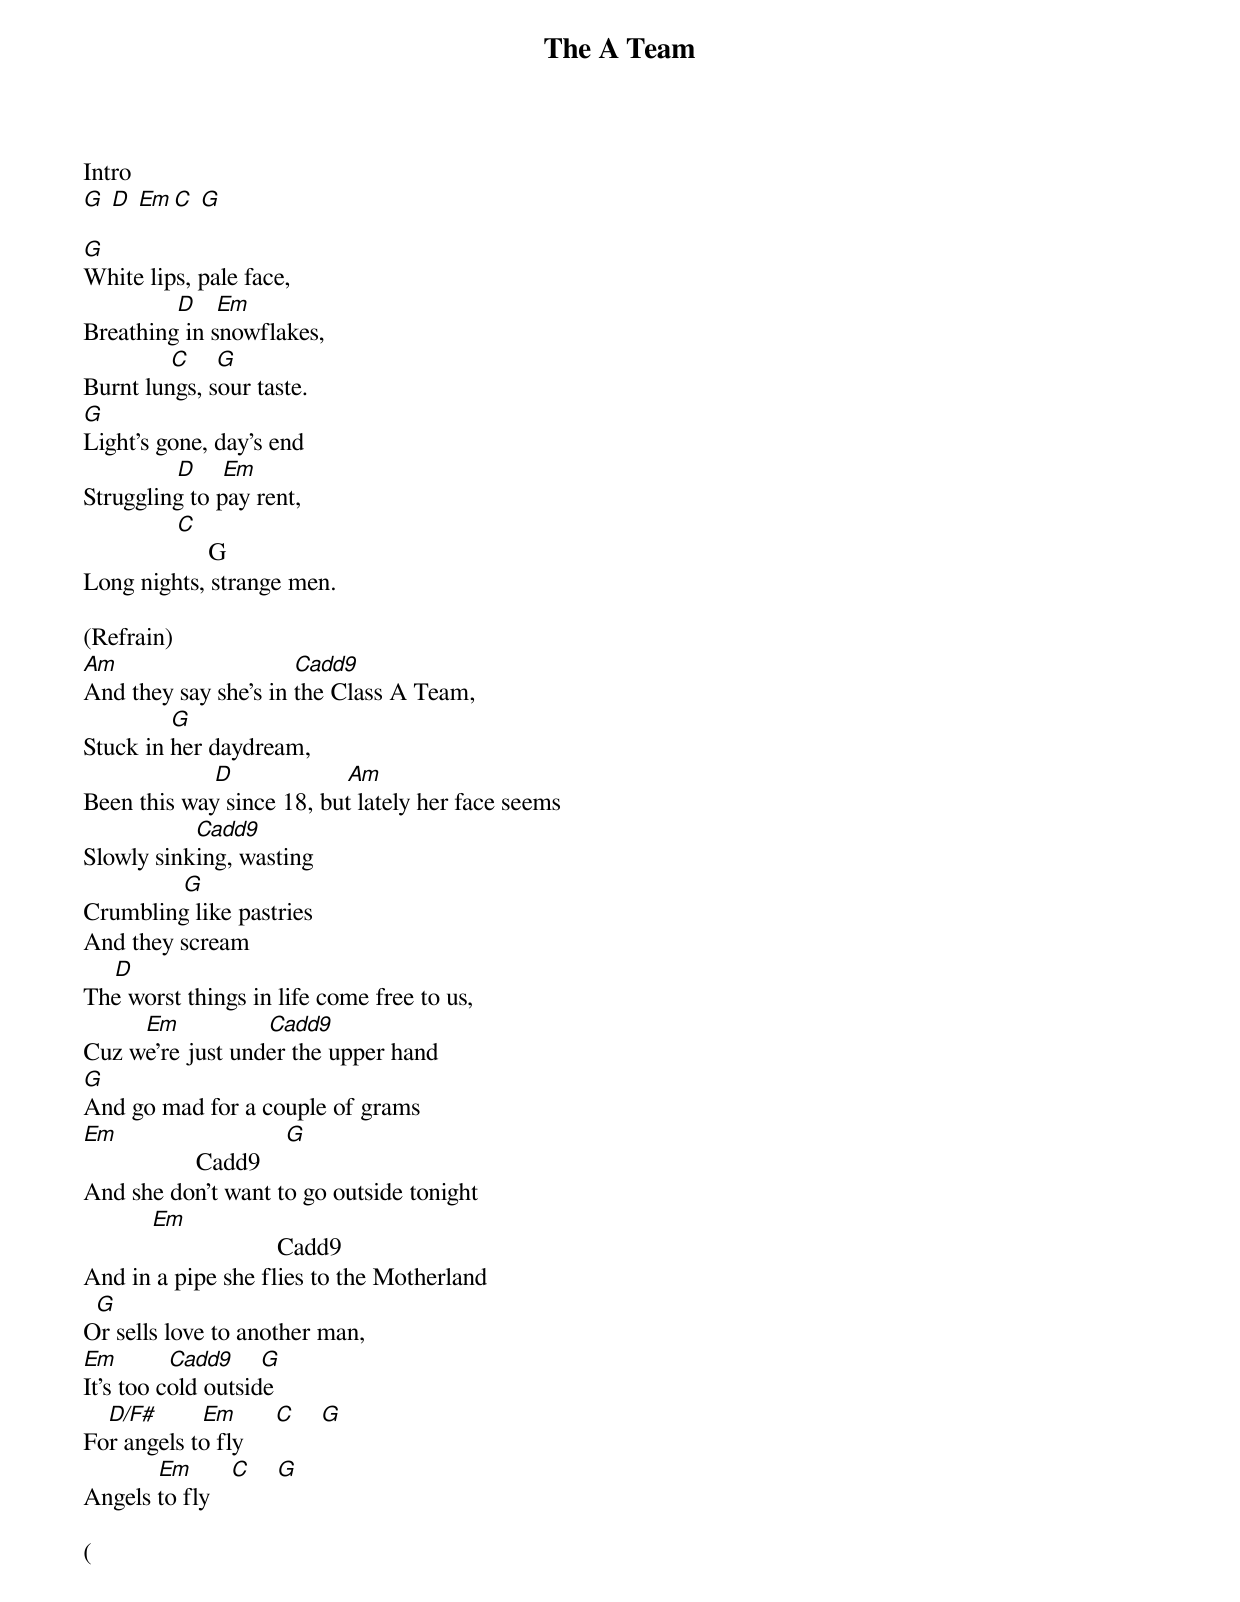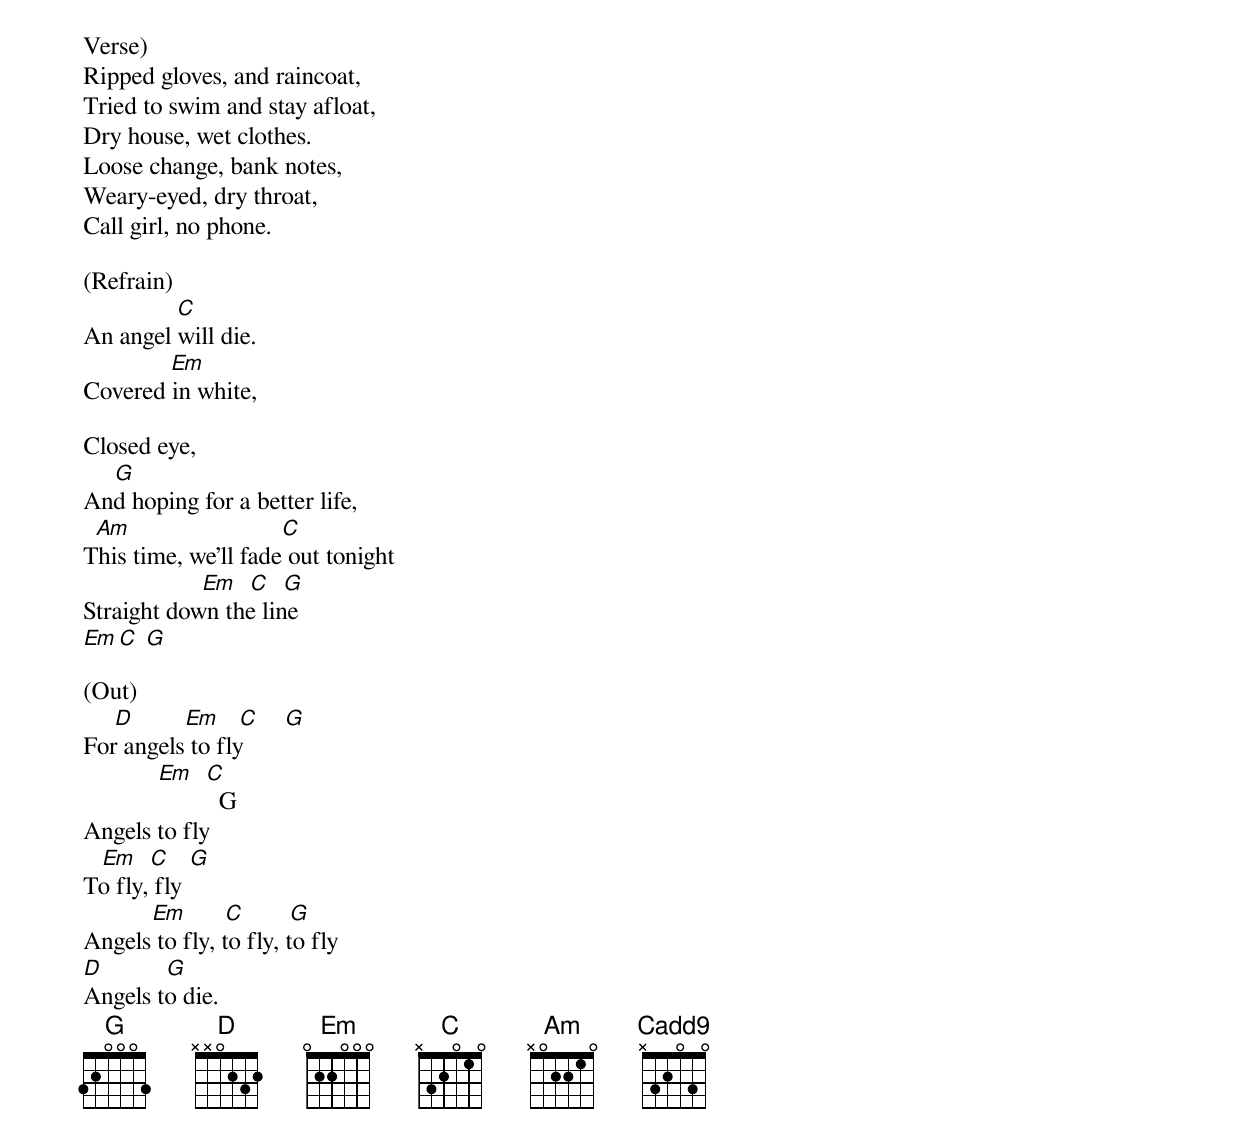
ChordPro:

{title:The A Team}

Intro
[G] [D] [Em][C] [G]

[G]
White lips, pale face,
               [D]   [Em]
Breathing in snowflakes,
              [C]    [G]
Burnt lungs, sour taste.
[G]
Light's gone, day's end
               [D]    [Em]
Struggling to pay rent,
               [C]     G
Long nights, strange men.

(Refrain)
[Am]                            [Cadd9]
And they say she's in the Class A Team,
              [G]
Stuck in her daydream,
                     [D]                  [Am]
Been this way since 18, but lately her face seems
                  [Cadd9]
Slowly sinking, wasting
                [G]
Crumbling like pastries
And they scream
     [D]
The worst things in life come free to us,
          [Em]              [Cadd9]
Cuz we're just under the upper hand
[G]
And go mad for a couple of grams
[Em]                  Cadd9    [G]
And she don't want to go outside tonight
           [Em]                    Cadd9
And in a pipe she flies to the Motherland
  [G]
Or sells love to another man,
[Em]        [Cadd9]    [G]
It's too cold outside
    [D/F#]       [Em]      [C]    [G]
For angels to fly
            [Em]      [C]    [G]
Angels to fly

(



Verse)
Ripped gloves, and raincoat,
Tried to swim and stay afloat,
Dry house, wet clothes.
Loose change, bank notes,
Weary-eyed, dry throat,
Call girl, no phone.

(Refrain)
               [C]
An angel will die.
              [Em]
Covered in white,

Closed eye,
     [G]
And hoping for a better life,
  [Am]                        [C]
This time, we'll fade out tonight
                   [Em]  [C]  [G]
Straight down the line
[Em][C] [G]

(Out)
     [D]        [Em]   [C]    [G]
For angels to fly
            [Em]  [C]  G
Angels to fly
   [Em]  [C]   [G]
To fly, fly
           [Em]      [C]       [G]
Angels to fly, to fly, to fly
[D]          [G]
Angels to die.
